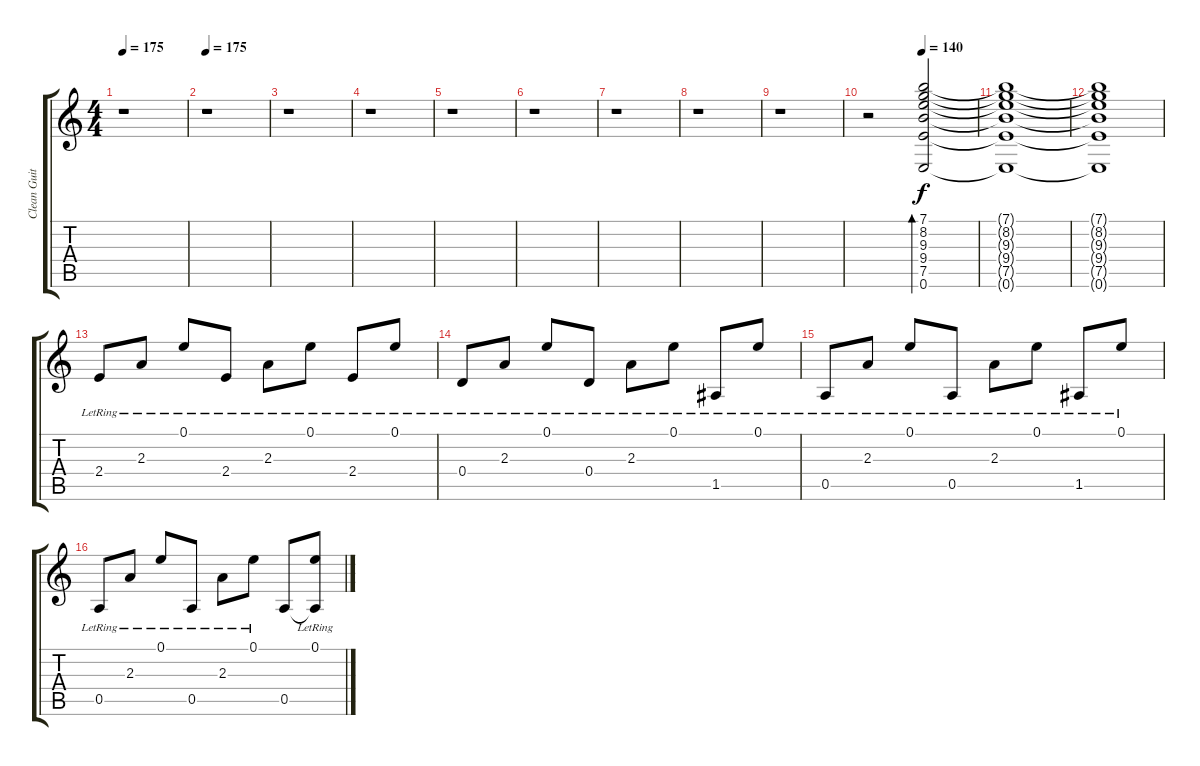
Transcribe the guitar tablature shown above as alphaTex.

\track ("Clean Guitar" "Clean Guit") {instrument acousticguitarsteel}
\staff {score tabs}
\tuning (E4 B3 G3 D3 A2 E2) {hide}
\ts (4 4)
\tempo 175
\clef g2
\ks c
r.1{dy f} |
\tempo 175
r.1 |
r.1 |
r.1 |
r.1 |
r.1 |
r.1 |
r.1 |
r.1 |
\tempo (140 0.5)
r.2 (7.1 8.2 9.3 9.4 7.5 0.6).2{bd 240} |
(7.1{t} 8.2{t} 9.3{t} 9.4{t} 7.5{t} 0.6{t}).1 |
(7.1{t} 8.2{t} 9.3{t} 9.4{t} 7.5{t} 0.6{t}).1 |
2.4{lr}.8 2.3{lr}.8 0.1{lr}.8 2.4{lr}.8 2.3{lr}.8 0.1{lr}.8 2.4{lr}.8 0.1{lr}.8 |
0.4{lr}.8 2.3{lr}.8 0.1{lr}.8 0.4{lr}.8 2.3{lr}.8 0.1{lr}.8 1.5{lr}.8 0.1{lr}.8 |
0.5{lr}.8 2.3{lr}.8 0.1{lr}.8 0.5{lr}.8 2.3{lr}.8 0.1{lr}.8 1.5{lr}.8 0.1{lr}.8 |
0.5{lr}.8 2.3{lr}.8 0.1{lr}.8 0.5{lr}.8 2.3{lr}.8 0.1{lr}.8 0.5.8 (0.1{lr} 0.5{t}).8
